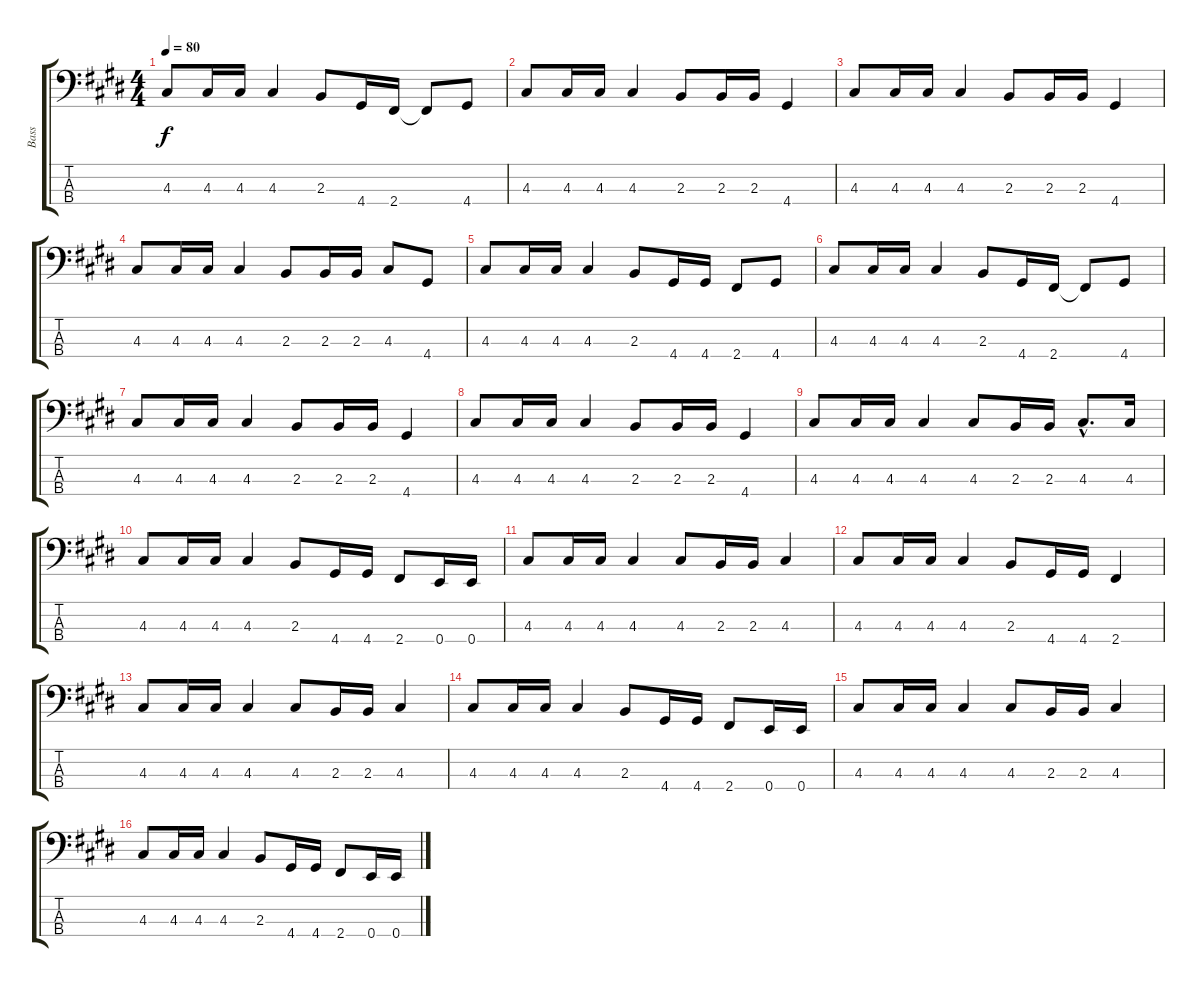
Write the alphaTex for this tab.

\track ("Bass" "Bass") {instrument electricbassfinger}
\staff {score tabs}
\tuning (G2 D2 A1 E1) {hide}
\ts (4 4)
\tempo 80
\clef f4
\ks c#minor
4.3.8{dy f} 4.3.16 4.3.16 4.3.4 2.3.8 4.4.16 2.4.16 2.4{t}.8 4.4.8 |
4.3.8 4.3.16 4.3.16 4.3.4 2.3.8 2.3.16 2.3.16 4.4.4 |
4.3.8 4.3.16 4.3.16 4.3.4 2.3.8 2.3.16 2.3.16 4.4.4 |
4.3.8 4.3.16 4.3.16 4.3.4 2.3.8 2.3.16 2.3.16 4.3.8 4.4.8 |
4.3.8 4.3.16 4.3.16 4.3.4 2.3.8 4.4.16 4.4.16 2.4.8 4.4.8 |
4.3.8 4.3.16 4.3.16 4.3.4 2.3.8 4.4.16 2.4.16 2.4{t}.8 4.4.8 |
4.3.8 4.3.16 4.3.16 4.3.4 2.3.8 2.3.16 2.3.16 4.4.4 |
4.3.8 4.3.16 4.3.16 4.3.4 2.3.8 2.3.16 2.3.16 4.4.4 |
4.3.8 4.3.16 4.3.16 4.3.4 4.3.8 2.3.16 2.3.16 4.3{hac}.8{d} 4.3.16 |
4.3.8 4.3.16 4.3.16 4.3.4 2.3.8 4.4.16 4.4.16 2.4.8 0.4.16 0.4.16 |
4.3.8 4.3.16 4.3.16 4.3.4 4.3.8 2.3.16 2.3.16 4.3.4 |
4.3.8 4.3.16 4.3.16 4.3.4 2.3.8 4.4.16 4.4.16 2.4.4 |
4.3.8 4.3.16 4.3.16 4.3.4 4.3.8 2.3.16 2.3.16 4.3.4 |
4.3.8 4.3.16 4.3.16 4.3.4 2.3.8 4.4.16 4.4.16 2.4.8 0.4.16 0.4.16 |
4.3.8 4.3.16 4.3.16 4.3.4 4.3.8 2.3.16 2.3.16 4.3.4 |
4.3.8 4.3.16 4.3.16 4.3.4 2.3.8 4.4.16 4.4.16 2.4.8 0.4.16 0.4.16
